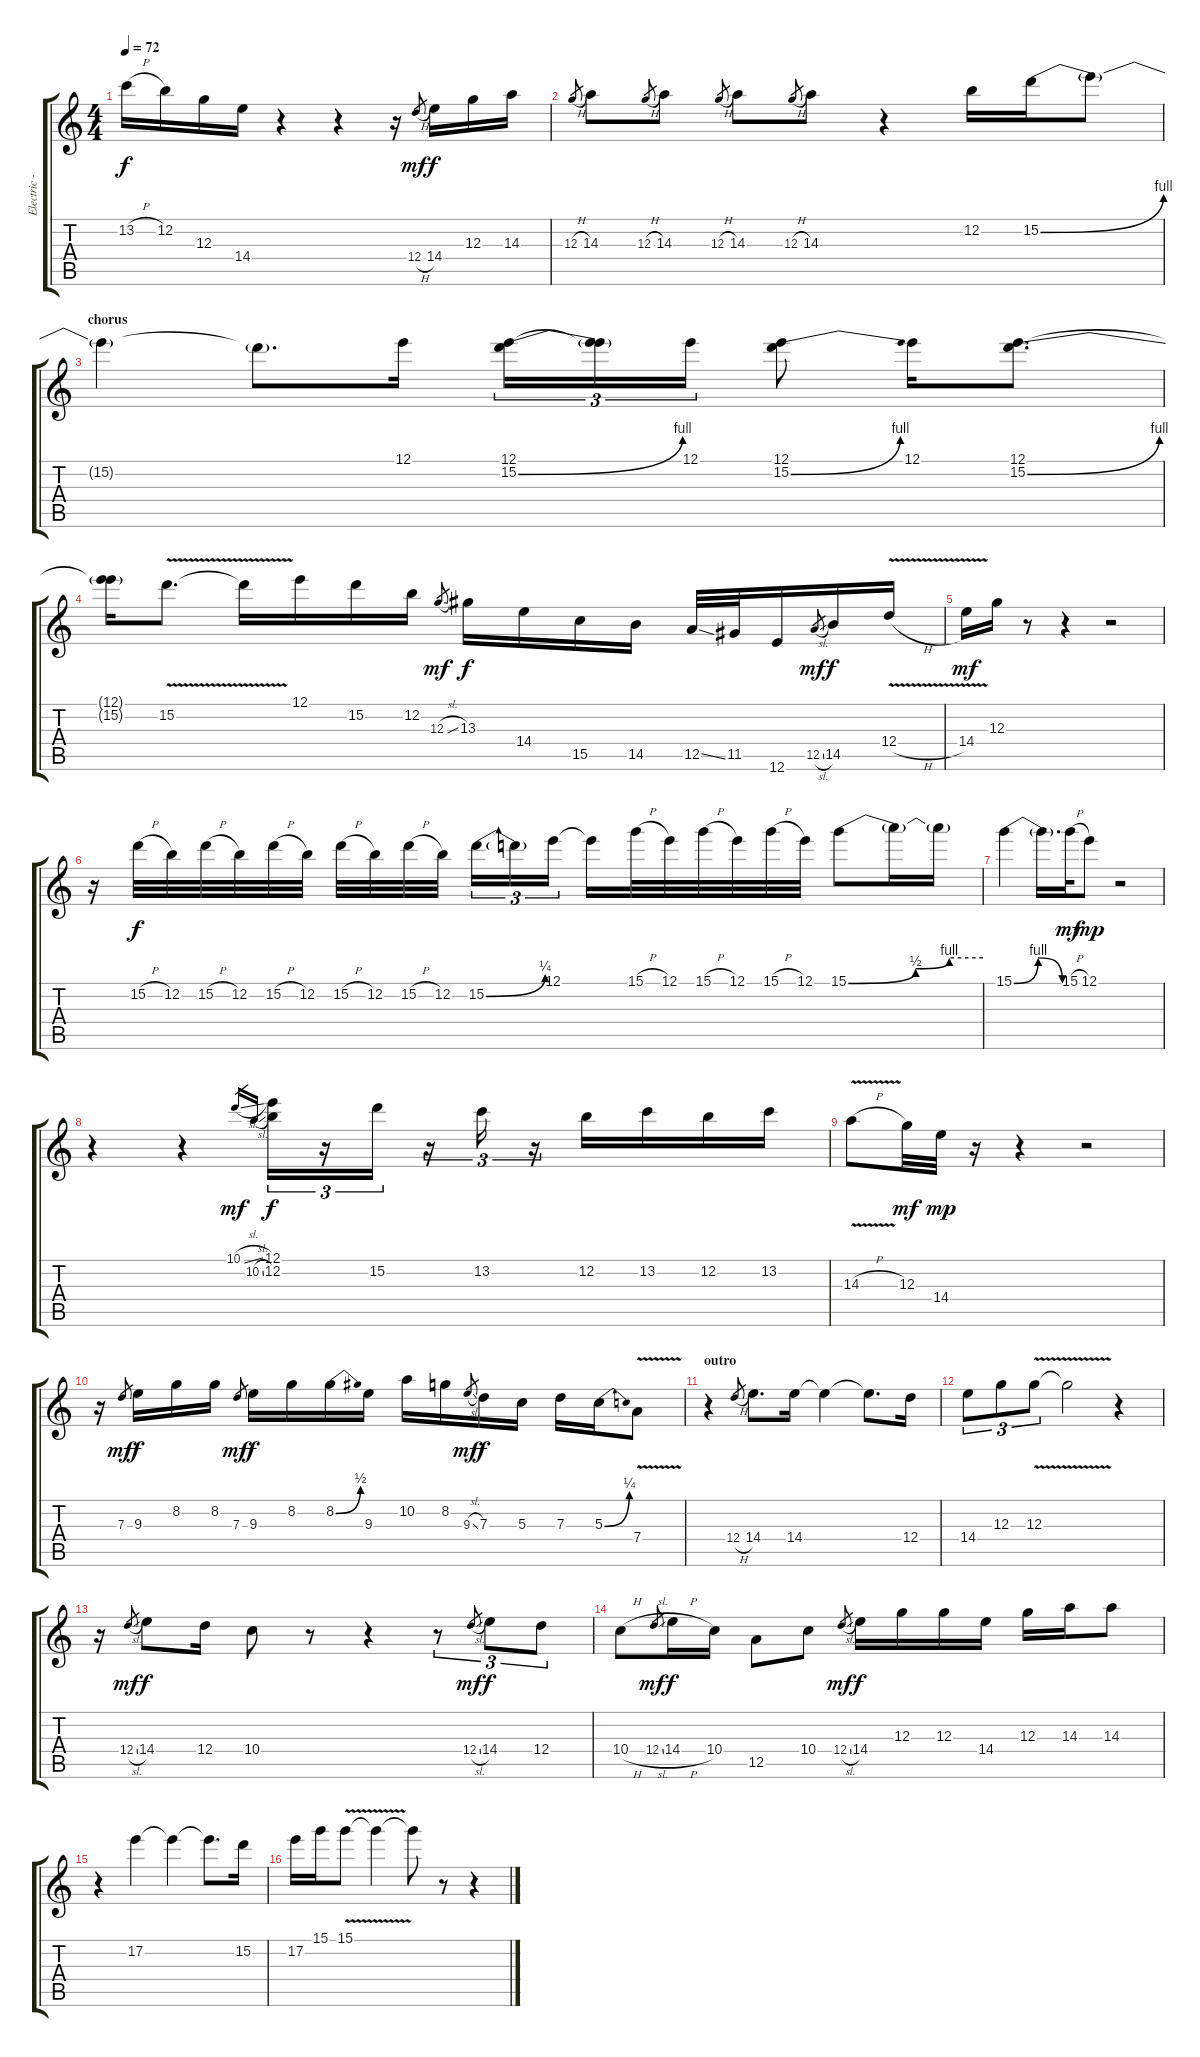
\track ("Electric - Santana" "Electric -") {instrument overdrivenguitar}
\staff {score tabs}
\tuning (E4 B3 G3 D3 A2 E2) {hide}
\ts (4 4)
\tempo 72
\clef g2
\ks c
13.2{h}.16{dy f} 12.2.16 12.3.16 14.4.16 r.4 r.4 r.16 12.4{h}.8{gr dy mf} 14.4.16{dy f} 12.3.16 14.3.16 |
12.3{h}.8{gr} 14.3.8 12.3{h}.8{gr} 14.3.8 12.3{h}.8{gr} 14.3.8 12.3{h}.8{gr} 14.3.8 r.4 12.2.16 15.2{be (bend 0 0 60 4)}.16 15.2{t}.8 |
\section ("" "chorus")
15.2{t}.4 15.2{t}.8{d} 12.1.16 (12.1 15.2{be (bend 0 0 60 4)}).16{tu (3 2)} (12.1{t} 15.2{t}).16{tu (3 2)} 12.1.16{tu (3 2)} (12.1 15.2{be (bend 0 0 60 4)}).8 12.1.16 (12.1 15.2{be (bend 0 0 60 4)}).8{d} |
(12.1{t} 15.2{t}).16 15.2{v}.8{d} 15.2{t}.16 12.1.16 15.2.16 12.2.16 12.3{sl}.8{gr dy mf} 13.3.16{dy f} 14.4.16 15.5.16 14.5.16 12.5{ss}.32 11.5.32 12.6.16 12.5{sl}.8{gr dy mf} 14.5.16{dy f} 12.4{v h}.16 |
14.4{v}.16{dy mf} 12.3.16 r.8 r.4 r.2 |
r.16 15.2{h}.32{dy f} 12.2.32 15.2{h}.32 12.2.32 15.2{h}.32 12.2.32 15.2{h}.32 12.2.32 15.2{h}.32 12.2.32{beam splitsecondary} 15.2{be (bend 0 0 60 1)}.16{tu (3 2)} 15.2{t}.16{tu (3 2)} 12.1.16{tu (3 2)} 12.1{t}.16 15.1{h}.32 12.1.32 15.1{h}.32 12.1.32 15.1{h}.32 12.1.32 15.1{be (custom 0 0 30 2 45 4 60 4)}.8 15.1{t}.16 15.1{t}.16 |
15.1{be (bendrelease 0 0 21 4 50 4 60 0)}.4 15.1{t}.16{d} 15.1{h}.32{dy mf} 12.1.8{dy mp} r.2 |
r.4 r.4 10.1{sl}.16{gr dy mf} 10.2{sl}.16{gr} (12.1 12.2).16{tu (3 2) dy f} r.16{tu (3 2)} 15.2.16{tu (3 2)} r.16{tu (3 2)} 13.2.16{tu (3 2)} r.16{tu (3 2)} 12.2.16 13.2.16 12.2.16 13.2.16 |
14.3{v h}.8 12.3.32{dy mf} 14.4.32{dy mp} r.16 r.4 r.2 |
r.16 7.3.8{gr dy mf} 9.3.16{dy f} 8.2.16 8.2.16 7.3.8{gr dy mf} 9.3.16{dy f} 8.2.16 8.2{be (bend 0 0 60 2)}.16 9.3.16 10.2.16 8.2.16 9.3{sl}.8{gr dy mf} 7.3.16{dy f} 5.3.16 7.3.16 5.3{be (bend 0 0 60 1)}.16 7.4{v}.8 |
\section ("" "outro")
r.4 12.4{h}.8{gr} 14.4.8{d} 14.4.16 14.4{t}.4 14.4{t}.8{d} 12.4.16 |
14.4.8{tu (3 2)} 12.3.8{tu (3 2)} 12.3{v}.8{tu (3 2)} 12.3{t}.2 r.4 |
r.16 12.4{sl}.8{gr dy mf} 14.4.8{dy f} 12.4.16 10.4.8 r.8 r.4 r.8{tu (3 2)} 12.4{sl}.8{gr dy mf} 14.4.8{tu (3 2) dy f} 12.4.8{tu (3 2)} |
10.4{h}.8 12.4{sl}.8{gr dy mf} 14.4{h}.16{dy f} 10.4.16 12.5.8 10.4.8 12.4{sl}.8{gr dy mf} 14.4.16{dy f} 12.3.16 12.3.16 14.4.16 12.3.16 14.3.16 14.3.8 |
r.4 17.2.4 17.2{t}.4 17.2{t}.8{d} 15.2.16 |
17.2.16 15.1.16 15.1{v}.8 15.1{t}.4 15.1{t}.8 r.8 r.4
